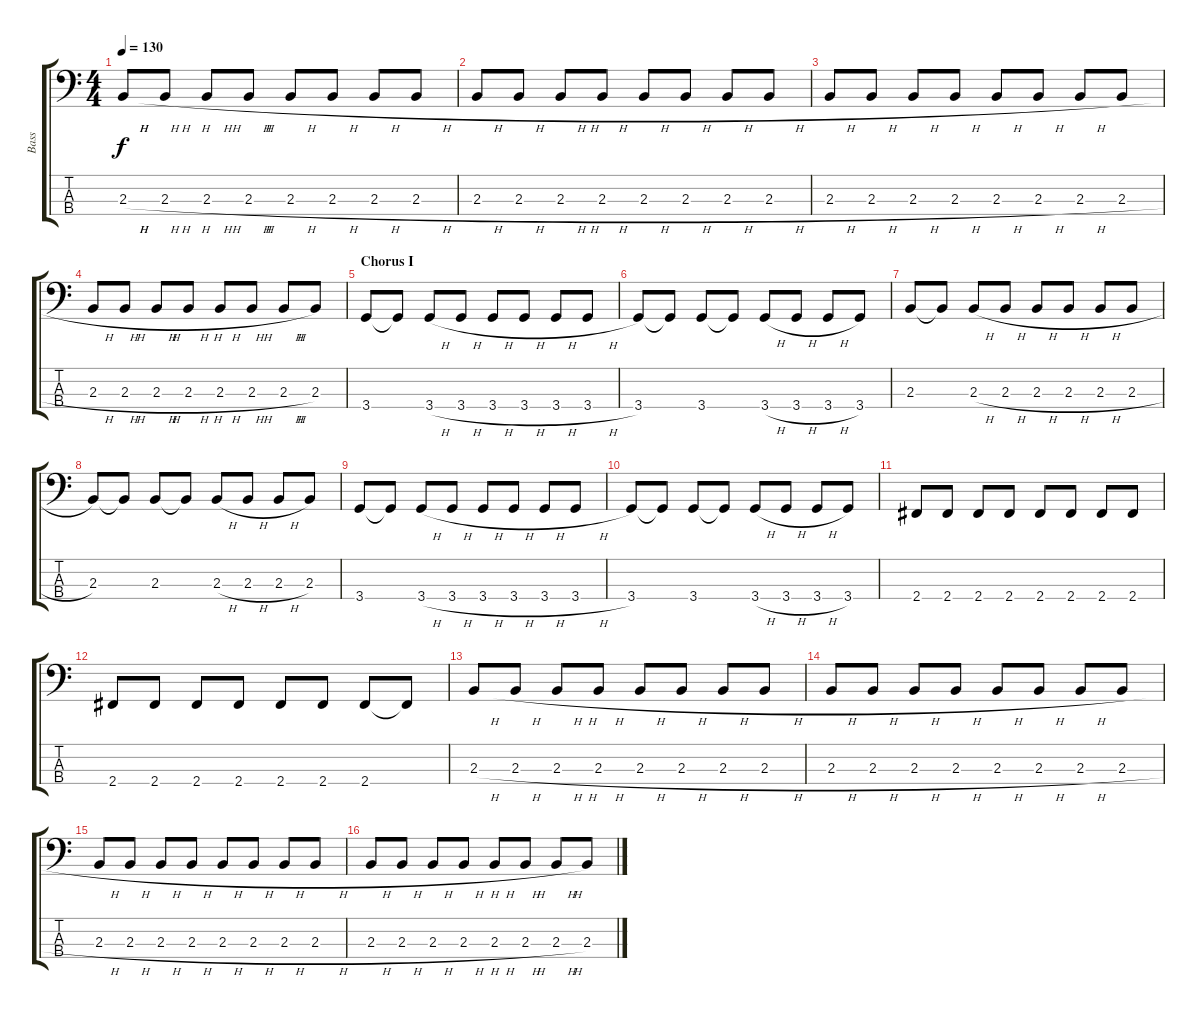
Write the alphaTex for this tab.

\track ("Bass" "Bass") {instrument electricbasspick}
\staff {score tabs}
\tuning (G2 D2 A1 E1) {hide}
\ts (4 4)
\tempo 130
\clef f4
\ks c
2.3{h}.8{dy f} 2.3{h}.8 2.3{h}.8 2.3{h}.8 2.3{h}.8 2.3{h}.8 2.3{h}.8 2.3{h}.8 |
2.3{h}.8 2.3{h}.8 2.3{h}.8 2.3{h}.8 2.3{h}.8 2.3{h}.8 2.3{h}.8 2.3{h}.8 |
2.3{h}.8 2.3{h}.8 2.3{h}.8 2.3{h}.8 2.3{h}.8 2.3{h}.8 2.3{h}.8 2.3{h}.8 |
2.3{h}.8 2.3{h}.8 2.3{h}.8 2.3{h}.8 2.3{h}.8 2.3{h}.8 2.3{h}.8 2.3.8 |
\section ("" "Chorus I")
3.4.8 3.4{t}.8 3.4{h}.8 3.4{h}.8 3.4{h}.8 3.4{h}.8 3.4{h}.8 3.4{h}.8 |
3.4.8 3.4{t}.8 3.4.8 3.4{t}.8 3.4{h}.8 3.4{h}.8 3.4{h}.8 3.4.8 |
2.3.8 2.3{t}.8 2.3{h}.8 2.3{h}.8 2.3{h}.8 2.3{h}.8 2.3{h}.8 2.3{h}.8 |
2.3.8 2.3{t}.8 2.3.8 2.3{t}.8 2.3{h}.8 2.3{h}.8 2.3{h}.8 2.3.8 |
3.4.8 3.4{t}.8 3.4{h}.8 3.4{h}.8 3.4{h}.8 3.4{h}.8 3.4{h}.8 3.4{h}.8 |
3.4.8 3.4{t}.8 3.4.8 3.4{t}.8 3.4{h}.8 3.4{h}.8 3.4{h}.8 3.4.8 |
2.4.8 2.4.8 2.4.8 2.4.8 2.4.8 2.4.8 2.4.8 2.4.8 |
2.4.8 2.4.8 2.4.8 2.4.8 2.4.8 2.4.8 2.4.8 2.4{t}.8 |
2.3{h}.8 2.3{h}.8 2.3{h}.8 2.3{h}.8 2.3{h}.8 2.3{h}.8 2.3{h}.8 2.3{h}.8 |
2.3{h}.8 2.3{h}.8 2.3{h}.8 2.3{h}.8 2.3{h}.8 2.3{h}.8 2.3{h}.8 2.3{h}.8 |
2.3{h}.8 2.3{h}.8 2.3{h}.8 2.3{h}.8 2.3{h}.8 2.3{h}.8 2.3{h}.8 2.3{h}.8 |
2.3{h}.8 2.3{h}.8 2.3{h}.8 2.3{h}.8 2.3{h}.8 2.3{h}.8 2.3{h}.8 2.3{h}.8
